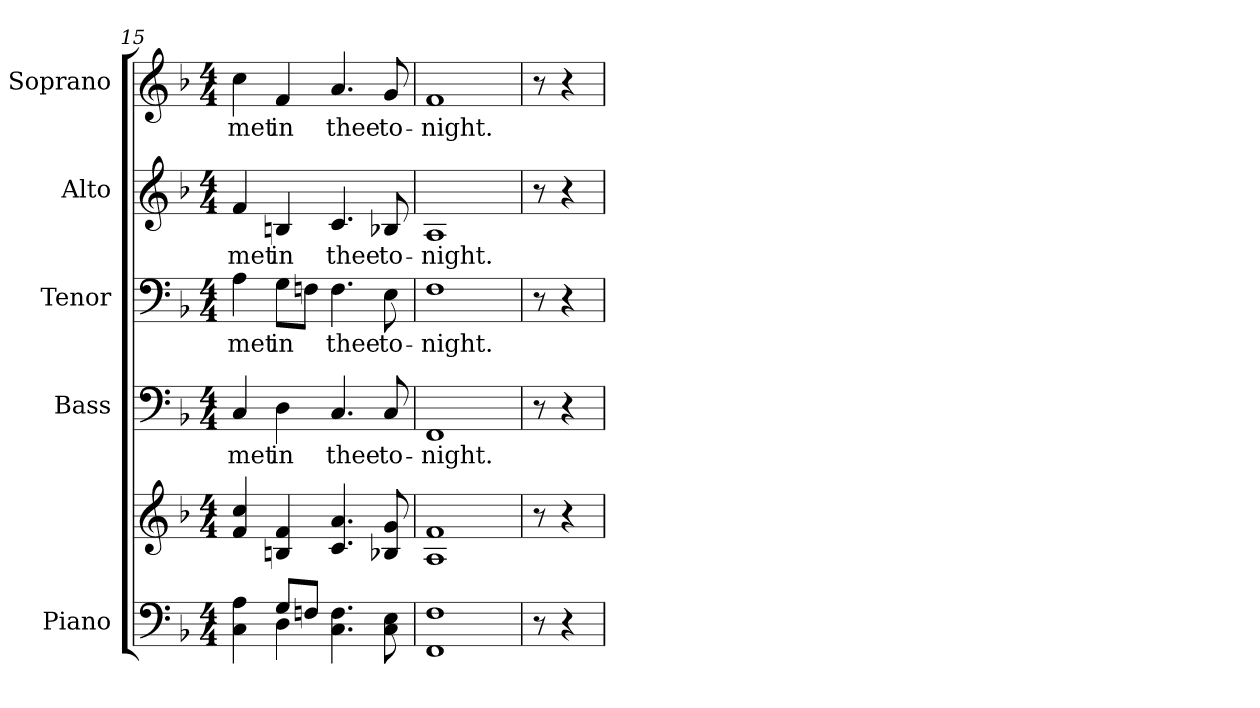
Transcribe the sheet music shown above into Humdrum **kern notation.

**kern	**kern	**kern	**text	**kern	**text	**kern	**text	**kern	**text
*part5	*part5	*part4	*part4	*part3	*part3	*part2	*part2	*part1	*part1
*staff6	*staff5	*staff4	*staff4	*staff3	*staff3	*staff2	*staff2	*staff1	*staff1
*I"Piano	*	*I"Bass	*	*I"Tenor	*	*I"Alto	*	*I"Soprano	*
*I'Pno.	*	*I'B.	*	*I'T.	*	*I'A.	*	*I'S.	*
!!LO:PB:g=z
*clefF4	*clefG2	*clefF4	*	*clefF4	*	*clefG2	*	*clefG2	*
*k[b-]	*k[b-]	*k[b-]	*	*k[b-]	*	*k[b-]	*	*k[b-]	*
*F:	*F:	*F:	*	*F:	*	*F:	*	*F:	*
*M4/4	*M4/4	*M4/4	*	*M4/4	*	*M4/4	*	*M4/4	*
=15	=15	=15	=15	=15	=15	=15	=15	=15	=15
*^	*	*	*	*	*	*	*	*	*
!	!	!	!	!LO:LY:b:color=#000000	!	!	!	!	!	!
!	!	!	!	!	!	!LO:LY:b:color=#000000	!	!	!	!
!	!	!	!	!	!	!	!	!LO:LY:b:color=#000000	!	!
!	!	!	!	!	!	!	!	!	!	!LO:LY:b:color=#000000
4Ci\ 4Ai	4ryy	4fi/ 4cci	4Ci/	met	4Ai\	met	4fi/	met	4cci\	met
!	!	!	!	!LO:LY:b:color=#000000	!	!	!	!	!	!
!	!	!	!	!	!	!LO:LY:b:color=#000000	!	!	!	!
!	!	!	!	!	!	!	!	!LO:LY:b:color=#000000	!	!
!	!	!	!	!	!	!	!	!	!	!LO:LY:b:color=#000000
8Gi/L	4Di\	4Bni/ 4fi	4Di\	in	8Gi\L	in	4Bni/	in	4fi/	in
8Fni/J	.	.	.	.	8Fni\J	.	.	.	.	.
!	!	!	!	!LO:LY:b:color=#000000	!	!	!	!	!	!
!	!	!	!	!	!	!LO:LY:b:color=#000000	!	!	!	!
!	!	!	!	!	!	!	!	!LO:LY:b:color=#000000	!	!
!	!	!	!	!	!	!	!	!	!	!LO:LY:b:color=#000000
4.Ci\ 4.Fi	2ryy	4.ci/ 4.ai	4.Ci/	thee	4.Fi\	thee	4.ci/	thee	4.ai/	thee
!	!	!	!	!LO:LY:b:color=#000000	!	!	!	!	!	!
!	!	!	!	!	!	!LO:LY:b:color=#000000	!	!	!	!
!	!	!	!	!	!	!	!	!LO:LY:b:color=#000000	!	!
!	!	!	!	!	!	!	!	!	!	!LO:LY:b:color=#000000
8Ci\ 8Ei	.	8B-Xi/ 8gi	8Ci/	to-	8Ei\	to-	8B-Xi/	to-	8gi/	to-
*v	*v	*	*	*	*	*	*	*	*	*
=16	=16	=16	=16	=16	=16	=16	=16	=16	=16
!	!	!	!LO:LY:b:color=#000000	!	!	!	!	!	!
!	!	!	!	!	!LO:LY:b:color=#000000	!	!	!	!
!	!	!	!	!	!	!	!LO:LY:b:color=#000000	!	!
!	!	!	!	!	!	!	!	!	!LO:LY:b:color=#000000
1FFi 1Fi	1Ai 1fi	1FFi	-night.	1Fi	-night.	1Ai	-night.	1fi	-night.
!!LO:PB:g=z
=17	=17	=17	=17	=17	=17	=17	=17	=17	=17
8r	8r	8r	.	8r	.	8r	.	8r	.
4r	4r	4r	.	4r	.	4r	.	4r	.
=	=	=	=	=	=	=	=	=	=
*-	*-	*-	*-	*-	*-	*-	*-	*-	*-
